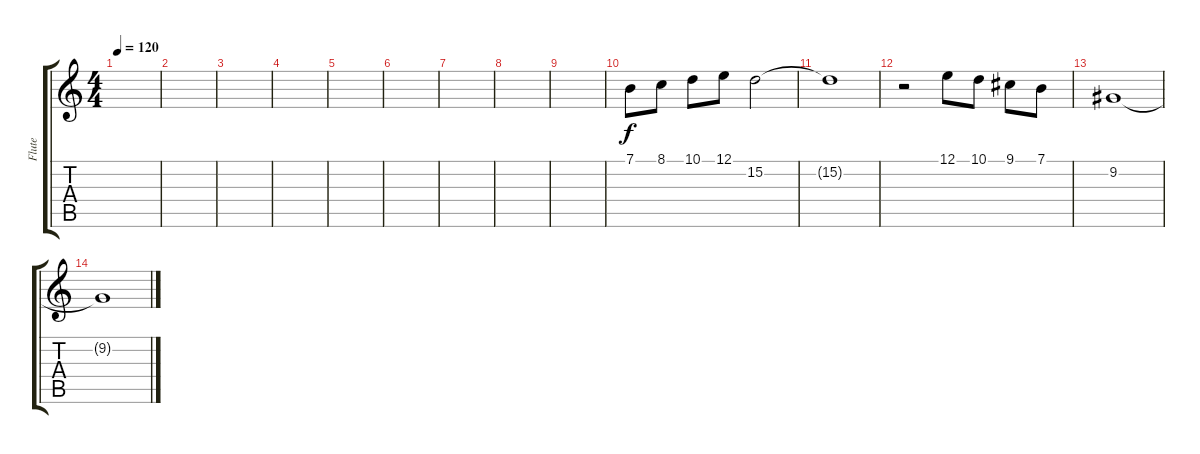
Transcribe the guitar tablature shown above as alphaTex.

\track ("Flute" "Flute") {instrument flute}
\staff {score tabs}
\tuning (E4 B3 G3 D3 A2 E2) {hide}
\ts (4 4)
\tempo 120
\clef g2
\ks c
|
|
|
|
|
|
|
|
|
7.1.8 8.1.8 10.1.8 12.1.8 15.2.2 |
15.2{t}.1 |
r.2 12.1.8 10.1.8 9.1.8 7.1.8 |
9.2.1 |
9.2{t}.1
